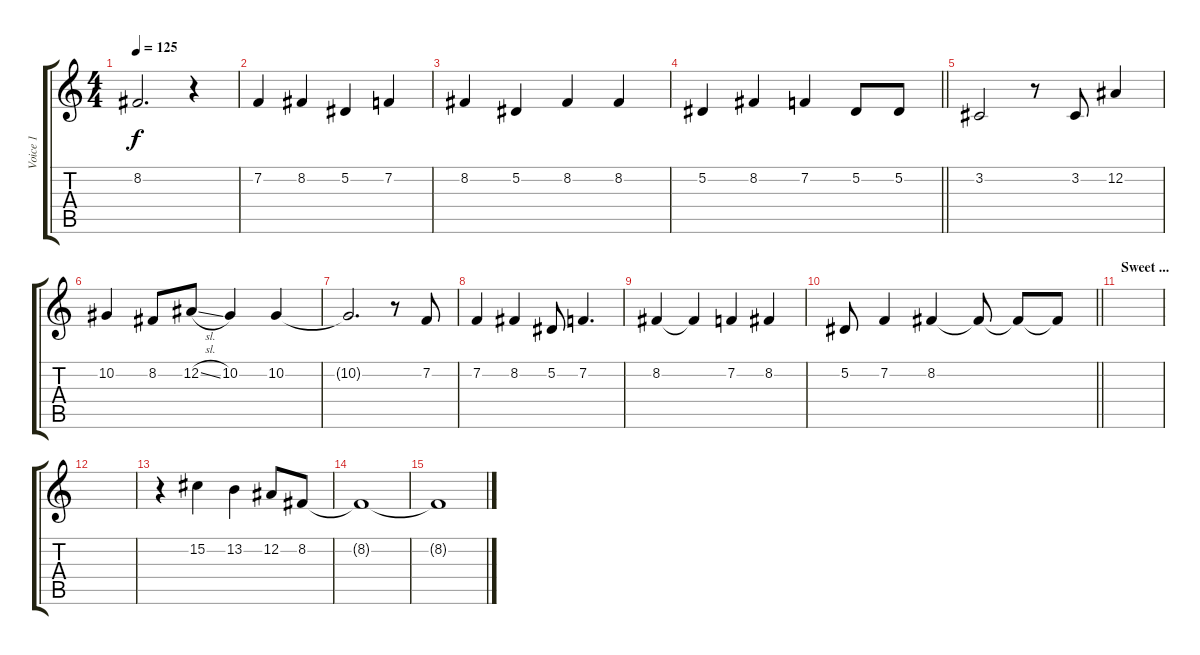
\track ("Voice 1" "Voice 1") {instrument sopranosax}
\staff {score tabs}
\tuning (Eb4 Bb3 Gb3 Db3 Ab2 Eb2) {hide}
\ts (4 4)
\tempo 125
\clef g2
\ks c
8.2{t}.2{d dy f} r.4 |
7.2.4 8.2.4 5.2.4 7.2.4 |
8.2.4 5.2.4 8.2.4 8.2.4 |
\barLineRight lightlight
5.2.4 8.2.4 7.2.4 5.2.8 5.2.8 |
3.2.2 r.8 3.2.8 12.2.4 |
10.2.4 8.2.8 12.2{sl}.8 10.2.4 10.2.4 |
10.2{t}.2{d} r.8 7.2.8 |
7.2.4 8.2.4 5.2.8 7.2.4{d} |
8.2.4 8.2{t}.4 7.2.4 8.2.4 |
\barLineRight lightlight
5.2.8 7.2.4 8.2.4 8.2{t}.8 8.2{t}.8 8.2{t}.8 |
\section ("" "Sweet ...")
|
|
r.4 15.2.4 13.2.4 12.2.8 8.2.8 |
8.2{t}.1 |
8.2{t}.1
